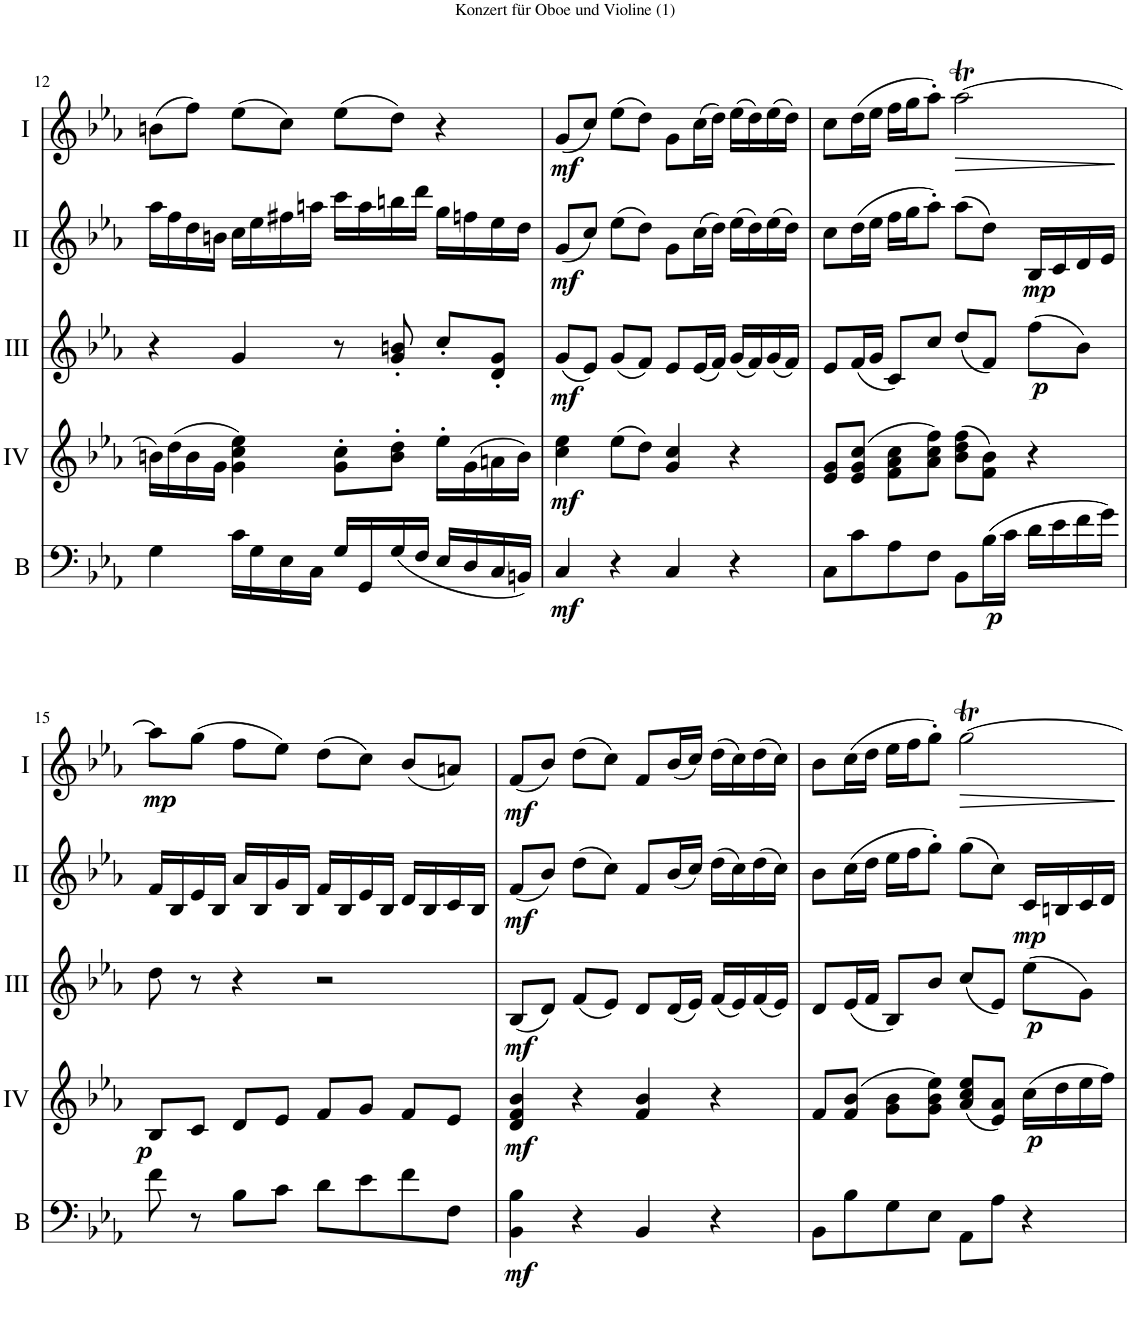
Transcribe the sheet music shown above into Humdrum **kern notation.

**kern	**dynam	**kern	**dynam	**kern	**dynam	**kern	**dynam	**kern	**dynam
*part5	*part5	*part4	*part4	*part3	*part3	*part2	*part2	*part1	*part1
*staff5	*staff5	*staff4	*staff4	*staff3	*staff3	*staff2	*staff2	*staff1	*staff1
*I"Basson	*	*I"Acc. 1	*	*I"Acc. 3	*	*I"Acc. 2	*	*I"Acc. 1	*
*I'B	*	*	*	*	*	*	*	*	*
!!LO:PB:g=z
*clefF4	*	*clefG2	*	*clefG2	*	*clefG2	*	*clefG2	*
*Trd7c12	*	*Trd7c12	*	*	*	*	*	*	*
*k[b-e-a-]	*	*k[b-e-a-]	*	*k[b-e-a-]	*	*k[b-e-a-]	*	*k[b-e-a-]	*
*M4/4	*	*M4/4	*	*M4/4	*	*M4/4	*	*M4/4	*
*met(c)	*	*met(c)	*	*met(c)	*	*met(c)	*	*met(c)	*
=12	=12	=12	=12	=12	=12	=12	=12	=12	=12
4G\	.	16bn\LL	.	4r	.	16aa-\LL	.	(8bn\L	.
.	.	(16dd\	.	.	.	16ff\	.	.	.
.	.	16b\	.	.	.	16dd\	.	8ff\J)	.
.	.	16g\JJ	.	.	.	16bn\JJ	.	.	.
16c\LL	.	4g\ 4cc\ 4ee-\)	.	4g/	.	16cc\LL	.	(8ee-\L	.
16G\	.	.	.	.	.	16ee-\	.	.	.
16E-\	.	.	.	.	.	16ff#X\	.	8cc\J)	.
16C\JJ	.	.	.	.	.	16aan\JJ	.	.	.
16G/LL	.	8g\' 8cc\'L	.	8r	.	16ccc\LL	.	(8ee-\L	.
16GG/	.	.	.	.	.	16aa\	.	.	.
(16G/	.	8b\' 8dd\'J	.	8g/' 8bn/'	.	16bbn\	.	8dd\J)	.
16F/JJ	.	.	.	.	.	16ddd\JJ	.	.	.
16E-/LL	.	16ee-'\LL	.	8cc'/L	.	16gg\LL	.	4r	.
16D/	.	(16g\	.	.	.	16ffn\	.	.	.
16C/	.	16an\	.	8d/' 8g/'J	.	16ee-\	.	.	.
16BBn/JJ)	.	16b\JJ)	.	.	.	16dd\JJ	.	.	.
=13	=13	=13	=13	=13	=13	=13	=13	=13	=13
!	!LO:DY:b	!	!LO:DY:b	!	!LO:DY:b	!	!LO:DY:b	!	!LO:DY:b
4C/	mf	4cc\ 4ee-\	mf	(8g/L	mf	(8g/L	mf	(8g/L	mf
.	.	.	.	8e-/J)	.	8cc/J)	.	8cc/J)	.
4r	.	(8ee-\L	.	(8g/L	.	(8ee-\L	.	(8ee-\L	.
.	.	8dd\J)	.	8f/J)	.	8dd\J)	.	8dd\J)	.
4C/	.	4g/ 4cc/	.	8e-/L	.	8g\L	.	8g\L	.
.	.	.	.	(16e-/L	.	(16cc\L	.	(16cc\L	.
.	.	.	.	16f/JJ)	.	16dd\JJ)	.	16dd\JJ)	.
4r	.	4r	.	(16g/LL	.	(16ee-\LL	.	(16ee-\LL	.
.	.	.	.	16f/)	.	16dd\)	.	16dd\)	.
.	.	.	.	(16g/	.	(16ee-\	.	(16ee-\	.
.	.	.	.	16f/JJ)	.	16dd\JJ)	.	16dd\JJ)	.
=14	=14	=14	=14	=14	=14	=14	=14	=14	=14
8C\L	.	8e-/ 8g/L	.	8e-/L	.	8cc\L	.	8cc\L	.
8c\	.	(8e-/ 8g/ 8cc/J	.	(16f/L	.	(16dd\L	.	(16dd\L	.
.	.	.	.	16g/JJ	.	16ee-\JJ	.	16ee-\JJ	.
8A-\	.	8f\ 8a-\ 8cc\L	.	8c/L)	.	16ff\LL	.	16ff\LL	.
.	.	.	.	.	.	16gg\J	.	16gg\J	.
8F\J	.	8a-\ 8cc\ 8ff\J)	.	8cc/J	.	8aa-'\J)	.	8aa-'\J)	.
!	!	!	!	!	!	!	!	!	!LO:HP:b
8BB-\L	.	(8b-\ 8dd\ 8ff\L	.	(8dd/L	.	(8aa-\L	.	[2aa-T\	>
!	!LO:DY:b	!	!	!	!	!	!	!	!
(16B-\L	p	8f\ 8b-\J)	.	8f/J)	.	8dd\J)	.	.	.
16c\JJ	.	.	.	.	.	.	.	.	.
!	!	!	!	!	!LO:DY:b	!	!LO:DY:b	!	!
16d\LL	.	4r	.	(8ff\L	p	16B-/LL	mp	.	.
16e-\	.	.	.	.	.	16c/	.	.	.
16f\	.	.	.	8b-\J)	.	16d/	.	.	.
16g\JJ)	.	.	.	.	.	16e-/JJ	.	.	.
.	.	.	.	.	.	.	.	.	]
!!LO:LB:g=z
=15	=15	=15	=15	=15	=15	=15	=15	=15	=15
!	!	!	!LO:DY:b	!	!	!	!	!	!LO:DY:b
8f\	.	8B-/L	p	8dd\	.	16f/LL	.	8aa-\L]	mp
.	.	.	.	.	.	16B-/	.	.	.
8r	.	8c/J	.	8r	.	16e-/	.	(8gg\J	.
.	.	.	.	.	.	16B-/JJ	.	.	.
8B-\L	.	8d/L	.	4r	.	16a-/LL	.	8ff\L	.
.	.	.	.	.	.	16B-/	.	.	.
8c\J	.	8e-/J	.	.	.	16g/	.	8ee-\J)	.
.	.	.	.	.	.	16B-/JJ	.	.	.
8d\L	.	8f/L	.	2r	.	16f/LL	.	(8dd\L	.
.	.	.	.	.	.	16B-/	.	.	.
8e-\	.	8g/J	.	.	.	16e-/	.	8cc\J)	.
.	.	.	.	.	.	16B-/JJ	.	.	.
8f\	.	8f/L	.	.	.	16d/LL	.	(8b-/L	.
.	.	.	.	.	.	16B-/	.	.	.
8F\J	.	8e-/J	.	.	.	16c/	.	8an/J)	.
.	.	.	.	.	.	16B-/JJ	.	.	.
=16	=16	=16	=16	=16	=16	=16	=16	=16	=16
!	!LO:DY:b	!	!LO:DY:b	!	!LO:DY:b	!	!LO:DY:b	!	!LO:DY:b
4BB-\ 4B-\	mf	4d/ 4f/ 4b-/	mf	(8B-/L	mf	(8f/L	mf	(8f/L	mf
.	.	.	.	8d/J)	.	8b-/J)	.	8b-/J)	.
4r	.	4r	.	(8f/L	.	(8dd\L	.	(8dd\L	.
.	.	.	.	8e-/J)	.	8cc\J)	.	8cc\J)	.
4BB-/	.	4f/ 4b-/	.	8d/L	.	8f/L	.	8f/L	.
.	.	.	.	(16d/L	.	(16b-/L	.	(16b-/L	.
.	.	.	.	16e-/JJ)	.	16cc/JJ)	.	16cc/JJ)	.
4r	.	4r	.	(16f/LL	.	(16dd\LL	.	(16dd\LL	.
.	.	.	.	16e-/)	.	16cc\)	.	16cc\)	.
.	.	.	.	(16f/	.	(16dd\	.	(16dd\	.
.	.	.	.	16e-/JJ)	.	16cc\JJ)	.	16cc\JJ)	.
=17	=17	=17	=17	=17	=17	=17	=17	=17	=17
8BB-\L	.	8f/L	.	8d/L	.	8b-\L	.	8b-\L	.
8B-\	.	(8f/ 8b-/J	.	(16e-/L	.	(16cc\L	.	(16cc\L	.
.	.	.	.	16f/JJ	.	16dd\JJ	.	16dd\JJ	.
8G\	.	8g\ 8b-\L	.	8B-/L)	.	16ee-\LL	.	16ee-\LL	.
.	.	.	.	.	.	16ff\J	.	16ff\J	.
8E-\J	.	8g\ 8b-\ 8ee-\J)	.	8b-/J	.	8gg'\J)	.	8gg'\J)	.
!	!	!	!	!	!	!	!	!	!LO:HP:b
8AA-\L	.	(8a-/ 8cc/ 8ee-/L	.	(8cc/L	.	(8gg\L	.	[2ggt\	>
8A-\J	.	8e-/ 8a-/J)	.	8e-/J)	.	8cc\J)	.	.	.
!	!	!	!LO:DY:b	!	!LO:DY:b	!	!LO:DY:b	!	!
4r	.	(16cc\LL	p	(8ee-\L	p	16c/LL	mp	.	.
.	.	16dd\	.	.	.	16Bn/	.	.	.
.	.	16ee-\	.	8g\J)	.	16c/	.	.	.
.	.	16ff\JJ)	.	.	.	16d/JJ	.	.	.
.	.	.	.	.	.	.	.	.	]
=	=	=	=	=	=	=	=	=	=
*-	*-	*-	*-	*-	*-	*-	*-	*-	*-
